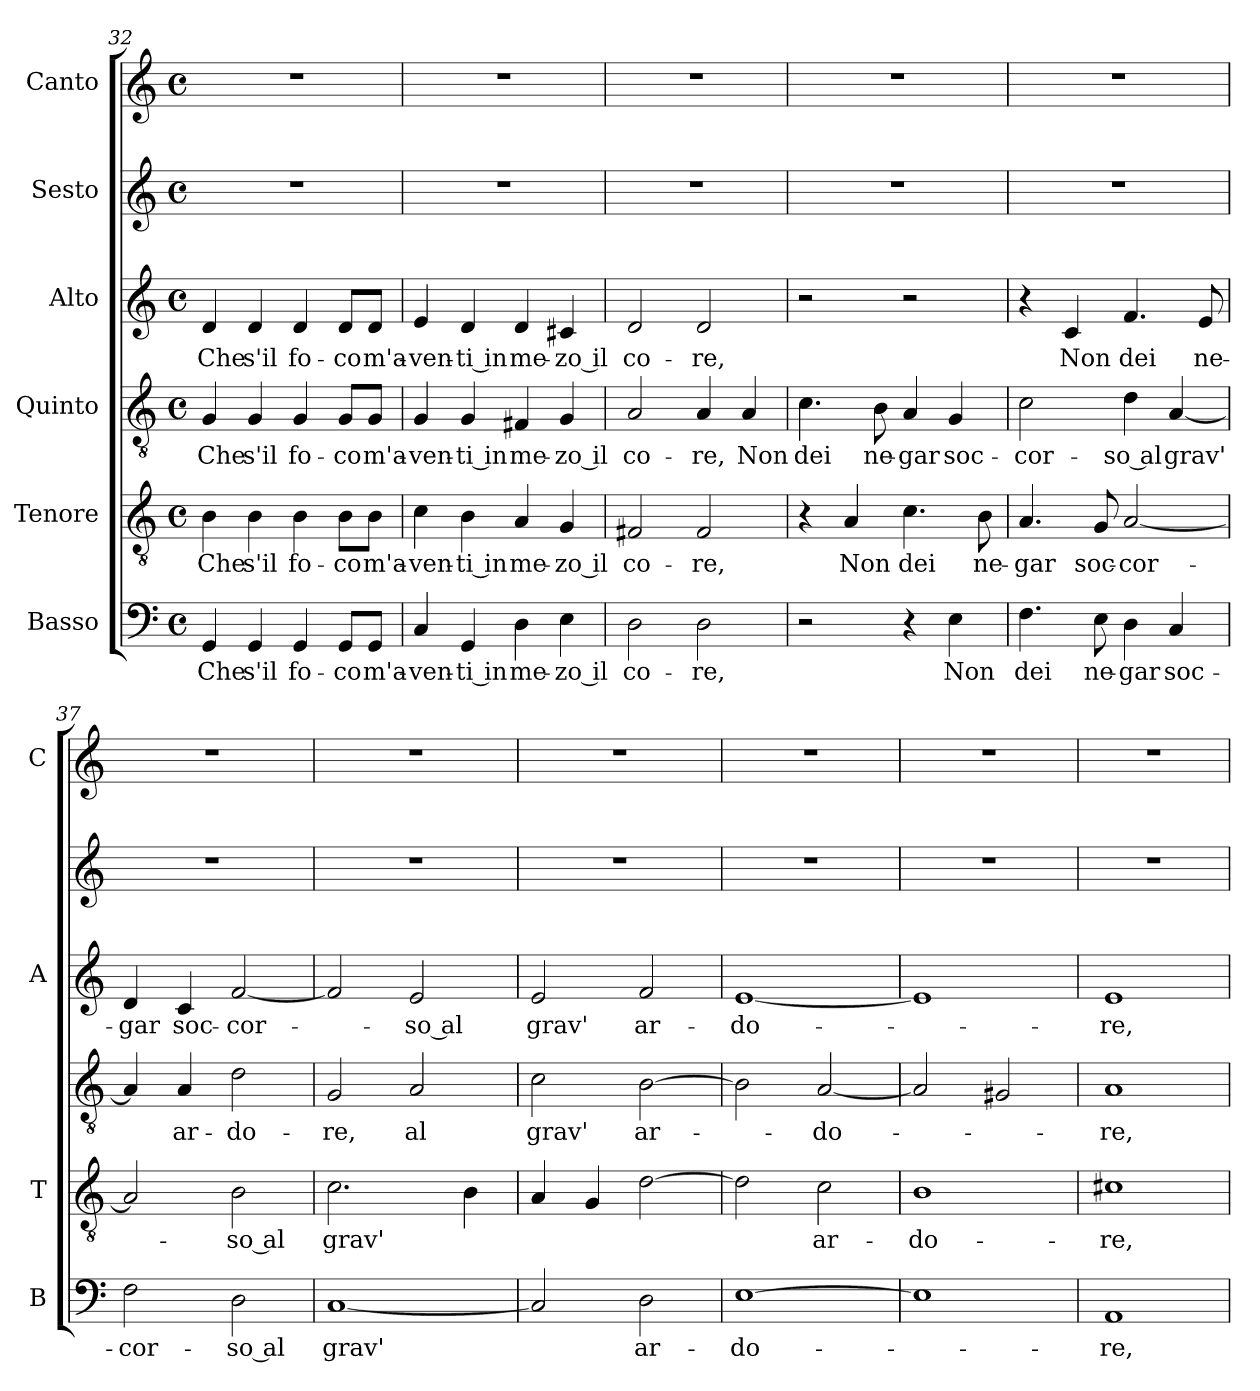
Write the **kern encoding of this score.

**kern	**text	**kern	**text	**kern	**text	**kern	**text	**kern	**kern
*part6	*part6	*part5	*part5	*part4	*part4	*part3	*part3	*part2	*part1
*staff6	*staff6	*staff5	*staff5	*staff4	*staff4	*staff3	*staff3	*staff2	*staff1
*I"Basso	*	*I"Tenore	*	*I"Quinto	*	*I"Alto	*	*I"Sesto	*I"Canto
*I'B	*	*I'T	*	*	*	*I'A	*	*	*I'C
*clefF4	*	*clefGv2	*	*clefGv2	*	*clefG2	*	*clefG2	*clefG2
*k[]	*	*k[]	*	*k[]	*	*k[]	*	*k[]	*k[]
*C:	*	*C:	*	*C:	*	*C:	*	*C:	*C:
*M4/4	*	*M4/4	*	*M4/4	*	*M4/4	*	*M4/4	*M4/4
*met(c)	*	*met(c)	*	*met(c)	*	*met(c)	*	*met(c)	*met(c)
=32	=32	=32	=32	=32	=32	=32	=32	=32	=32
!	!LO:LY:b	!	!LO:LY:b	!	!LO:LY:b	!	!LO:LY:b	!	!
4GG/	Che	4B\	Che	4G/	Che	4d/	Che	1r	1r
!	!LO:LY:b	!	!LO:LY:b	!	!LO:LY:b	!	!LO:LY:b	!	!
4GG/	s'il	4B\	s'il	4G/	s'il	4d/	s'il	.	.
!	!LO:LY:b	!	!LO:LY:b	!	!LO:LY:b	!	!LO:LY:b	!	!
4GG/	fo-	4B\	fo-	4G/	fo-	4d/	fo-	.	.
!	!LO:LY:b	!	!LO:LY:b	!	!LO:LY:b	!	!LO:LY:b	!	!
8GG/L	-co	8B\L	-co	8G/L	-co	8d/L	-co	.	.
!	!LO:LY:b	!	!LO:LY:b	!	!LO:LY:b	!	!LO:LY:b	!	!
8GG/J	m'a-	8B\J	m'a-	8G/J	m'a-	8d/J	m'a-	.	.
=33	=33	=33	=33	=33	=33	=33	=33	=33	=33
!	!LO:LY:b	!	!LO:LY:b	!	!LO:LY:b	!	!LO:LY:b	!	!
4C/	-ven-	4c\	-ven-	4G/	-ven-	4e/	-ven-	1r	1r
!	!LO:LY:b	!	!LO:LY:b	!	!LO:LY:b	!	!LO:LY:b	!	!
4GG/	-ti in	4B\	-ti in	4G/	-ti in	4d/	-ti in	.	.
!	!LO:LY:b	!	!LO:LY:b	!	!LO:LY:b	!	!LO:LY:b	!	!
4D\	me-	4A/	me-	4F#X/	me-	4d/	me-	.	.
!	!LO:LY:b	!	!LO:LY:b	!	!LO:LY:b	!	!LO:LY:b	!	!
4E\	-zo il	4G/	-zo il	4G/	-zo il	4c#X/	-zo il	.	.
=34	=34	=34	=34	=34	=34	=34	=34	=34	=34
!	!LO:LY:b	!	!LO:LY:b	!	!LO:LY:b	!	!LO:LY:b	!	!
2D\	co-	2F#X/	co-	2A/	co-	2d/	co-	1r	1r
!	!LO:LY:b	!	!LO:LY:b	!	!LO:LY:b	!	!LO:LY:b	!	!
2D\	-re,	2F#/	-re,	4A/	-re,	2d/	-re,	.	.
!	!	!	!	!	!LO:LY:b	!	!	!	!
.	.	.	.	4A/	Non	.	.	.	.
!!LO:PB:g=z
=35	=35	=35	=35	=35	=35	=35	=35	=35	=35
!	!	!	!	!	!LO:LY:b	!	!	!	!
2r	.	4r	.	4.c\	dei	2r	.	1r	1r
!	!	!	!LO:LY:b	!	!	!	!	!	!
.	.	4A/	Non	.	.	.	.	.	.
!	!	!	!	!	!LO:LY:b	!	!	!	!
.	.	.	.	8B\	ne-	.	.	.	.
!	!	!	!LO:LY:b	!	!LO:LY:b	!	!	!	!
4r	.	4.c\	dei	4A/	-gar	2r	.	.	.
!	!LO:LY:b	!	!	!	!LO:LY:b	!	!	!	!
4E\	Non	.	.	4G/	soc-	.	.	.	.
!	!	!	!LO:LY:b	!	!	!	!	!	!
.	.	8B\	ne-	.	.	.	.	.	.
=36	=36	=36	=36	=36	=36	=36	=36	=36	=36
!	!LO:LY:b	!	!LO:LY:b	!	!LO:LY:b	!	!	!	!
4.F\	dei	4.A/	-gar	2c\	-cor-	4r	.	1r	1r
!	!	!	!	!	!	!	!LO:LY:b	!	!
.	.	.	.	.	.	4c/	Non	.	.
!	!LO:LY:b	!	!LO:LY:b	!	!	!	!	!	!
8E\	ne-	8G/	soc-	.	.	.	.	.	.
!	!LO:LY:b	!	!LO:LY:b	!	!LO:LY:b	!	!LO:LY:b	!	!
4D\	-gar	[2A/	-cor-	4d\	-so al	4.f/	dei	.	.
!	!LO:LY:b	!	!	!	!LO:LY:b	!	!	!	!
4C/	soc-	.	.	[4A/	grav'	.	.	.	.
!	!	!	!	!	!	!	!LO:LY:b	!	!
.	.	.	.	.	.	8e/	ne-	.	.
=37	=37	=37	=37	=37	=37	=37	=37	=37	=37
!	!LO:LY:b	!	!	!	!	!	!LO:LY:b	!	!
2F\	-cor-	2A/]	.	4A/]	.	4d/	-gar	1r	1r
!	!	!	!	!	!LO:LY:b	!	!LO:LY:b	!	!
.	.	.	.	4A/	ar-	4c/	soc-	.	.
!	!LO:LY:b	!	!LO:LY:b	!	!LO:LY:b	!	!LO:LY:b	!	!
2D\	-so al	2B\	-so al	2d\	-do-	[2f/	-cor-	.	.
=38	=38	=38	=38	=38	=38	=38	=38	=38	=38
!	!LO:LY:b	!	!LO:LY:b	!	!LO:LY:b	!	!	!	!
[1C	grav'	2.c\	grav'	2G/	-re,	2f/]	.	1r	1r
!	!	!	!	!	!LO:LY:b	!	!LO:LY:b	!	!
.	.	.	.	2A/	al	2e/	-so al	.	.
.	.	4B\	.	.	.	.	.	.	.
=39	=39	=39	=39	=39	=39	=39	=39	=39	=39
!	!	!	!	!	!LO:LY:b	!	!LO:LY:b	!	!
2C/]	.	4A/	.	2c\	grav'	2e/	grav'	1r	1r
.	.	4G/	.	.	.	.	.	.	.
!	!LO:LY:b	!	!	!	!LO:LY:b	!	!LO:LY:b	!	!
2D\	ar-	[2d\	.	[2B\	ar-	2f/	ar-	.	.
=40	=40	=40	=40	=40	=40	=40	=40	=40	=40
!	!LO:LY:b	!	!	!	!	!	!LO:LY:b	!	!
[1E	-do-	2d\]	.	2B\]	.	[1e	-do-	1r	1r
!	!	!	!LO:LY:b	!	!LO:LY:b	!	!	!	!
.	.	2c\	ar-	[2A/	-do-	.	.	.	.
!!LO:LB:g=z
=41	=41	=41	=41	=41	=41	=41	=41	=41	=41
!	!	!	!LO:LY:b	!	!	!	!	!	!
1E]	.	1B	-do-	2A/]	.	1e]	.	1r	1r
.	.	.	.	2G#X/	.	.	.	.	.
=42	=42	=42	=42	=42	=42	=42	=42	=42	=42
!	!LO:LY:b	!	!LO:LY:b	!	!LO:LY:b	!	!LO:LY:b	!	!
1AA	-re,	1c#X	-re,	1A	-re,	1e	-re,	1r	1r
=	=	=	=	=	=	=	=	=	=
*-	*-	*-	*-	*-	*-	*-	*-	*-	*-
